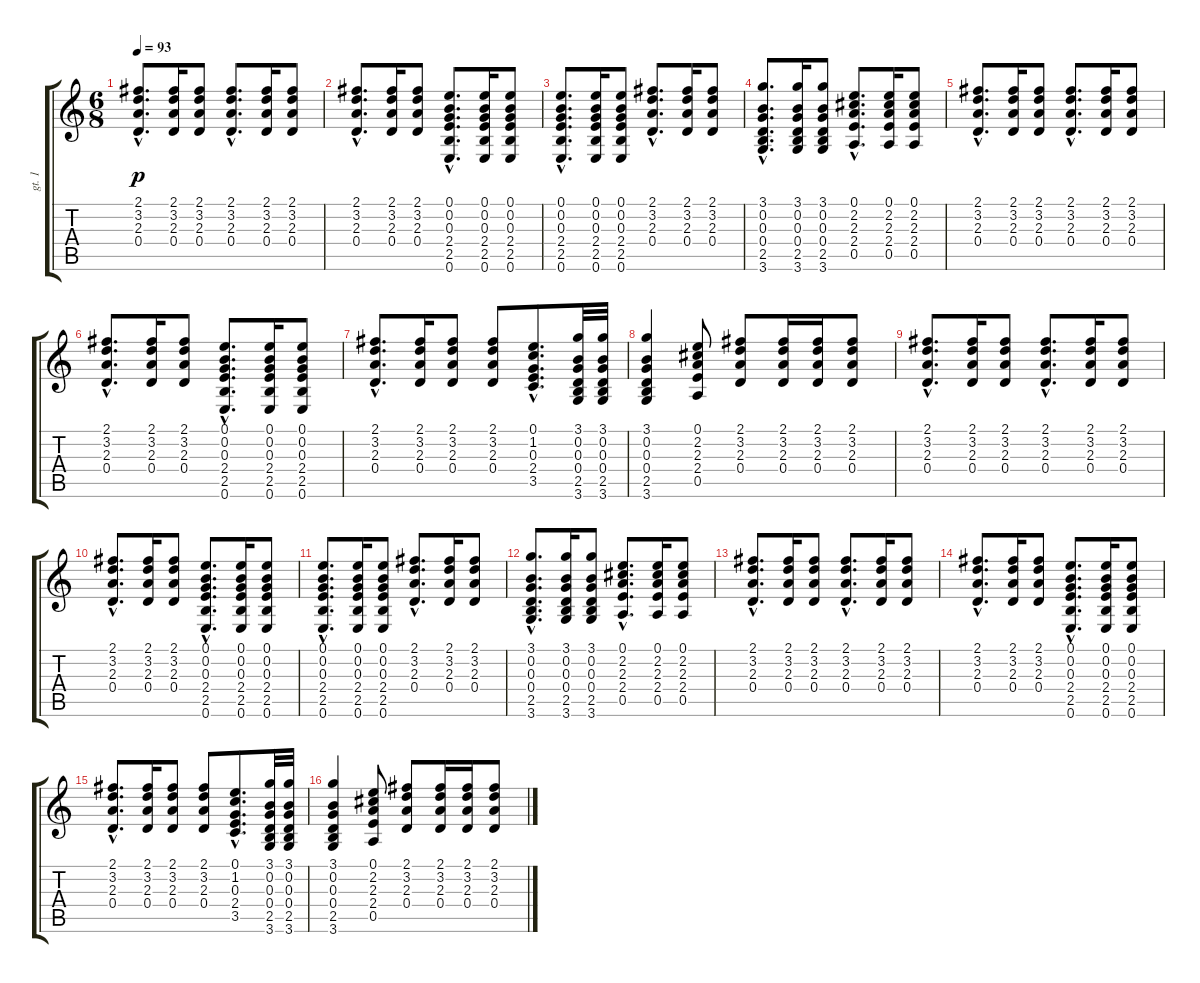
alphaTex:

\track ("gt. 1" "gt. 1") {instrument acousticguitarsteel}
\staff {score tabs}
\tuning (E4 B3 G3 D3 A2 E2) {hide}
\ts (6 8)
\tempo 93
\clef g2
\ks c
(2.1{hac} 3.2{hac} 2.3{hac} 0.4{hac}).8{d dy p} (2.1 3.2 2.3 0.4).16 (2.1 3.2 2.3 0.4).8 (2.1{hac} 3.2{hac} 2.3{hac} 0.4{hac}).8{d} (2.1 3.2 2.3 0.4).16 (2.1 3.2 2.3 0.4).8 |
(2.1{hac} 3.2{hac} 2.3{hac} 0.4{hac}).8{d} (2.1 3.2 2.3 0.4).16 (2.1 3.2 2.3 0.4).8 (0.1{hac} 0.2{hac} 0.3{hac} 2.4{hac} 2.5{hac} 0.6{hac}).8{d} (0.1 0.2 0.3 2.4 2.5 0.6).16 (0.1 0.2 0.3 2.4 2.5 0.6).8 |
(0.1{hac} 0.2{hac} 0.3{hac} 2.4{hac} 2.5{hac} 0.6{hac}).8{d} (0.1 0.2 0.3 2.4 2.5 0.6).16 (0.1 0.2 0.3 2.4 2.5 0.6).8 (2.1{hac} 3.2{hac} 2.3{hac} 0.4{hac}).8{d} (2.1 3.2 2.3 0.4).16 (2.1 3.2 2.3 0.4).8 |
(3.1{hac} 0.2{hac} 0.3{hac} 0.4{hac} 2.5{hac} 3.6{hac}).8{d} (3.1 0.2 0.3 0.4 2.5 3.6).16 (3.1 0.2 0.3 0.4 2.5 3.6).8 (0.1{hac} 2.2{hac} 2.3{hac} 2.4{hac} 0.5{hac}).8{d} (0.1 2.2 2.3 2.4 0.5).16 (0.1 2.2 2.3 2.4 0.5).8 |
(2.1{hac} 3.2{hac} 2.3{hac} 0.4{hac}).8{d} (2.1 3.2 2.3 0.4).16 (2.1 3.2 2.3 0.4).8 (2.1{hac} 3.2{hac} 2.3{hac} 0.4{hac}).8{d} (2.1 3.2 2.3 0.4).16 (2.1 3.2 2.3 0.4).8 |
(2.1{hac} 3.2{hac} 2.3{hac} 0.4{hac}).8{d} (2.1 3.2 2.3 0.4).16 (2.1 3.2 2.3 0.4).8 (0.1{hac} 0.2{hac} 0.3{hac} 2.4{hac} 2.5{hac} 0.6{hac}).8{d} (0.1 0.2 0.3 2.4 2.5 0.6).16 (0.1 0.2 0.3 2.4 2.5 0.6).8 |
(2.1{hac} 3.2{hac} 2.3{hac} 0.4{hac}).8{d} (2.1 3.2 2.3 0.4).16 (2.1 3.2 2.3 0.4).8 (2.1 3.2 2.3 0.4).8 (0.1{hac} 1.2{hac} 0.3{hac} 2.4{hac} 3.5{hac}).8{d} (3.1 0.2 0.3 0.4 2.5 3.6).32 (3.1 0.2 0.3 0.4 2.5 3.6).32 |
(3.1 0.2 0.3 0.4 2.5 3.6).4 (0.1 2.2 2.3 2.4 0.5).8 (2.1 3.2 2.3 0.4).8 (2.1 3.2 2.3 0.4).16 (2.1 3.2 2.3 0.4).16 (2.1 3.2 2.3 0.4).8 |
(2.1{hac} 3.2{hac} 2.3{hac} 0.4{hac}).8{d} (2.1 3.2 2.3 0.4).16 (2.1 3.2 2.3 0.4).8 (2.1{hac} 3.2{hac} 2.3{hac} 0.4{hac}).8{d} (2.1 3.2 2.3 0.4).16 (2.1 3.2 2.3 0.4).8 |
(2.1{hac} 3.2{hac} 2.3{hac} 0.4{hac}).8{d} (2.1 3.2 2.3 0.4).16 (2.1 3.2 2.3 0.4).8 (0.1{hac} 0.2{hac} 0.3{hac} 2.4{hac} 2.5{hac} 0.6{hac}).8{d} (0.1 0.2 0.3 2.4 2.5 0.6).16 (0.1 0.2 0.3 2.4 2.5 0.6).8 |
(0.1{hac} 0.2{hac} 0.3{hac} 2.4{hac} 2.5{hac} 0.6{hac}).8{d} (0.1 0.2 0.3 2.4 2.5 0.6).16 (0.1 0.2 0.3 2.4 2.5 0.6).8 (2.1{hac} 3.2{hac} 2.3{hac} 0.4{hac}).8{d} (2.1 3.2 2.3 0.4).16 (2.1 3.2 2.3 0.4).8 |
(3.1{hac} 0.2{hac} 0.3{hac} 0.4{hac} 2.5{hac} 3.6{hac}).8{d} (3.1 0.2 0.3 0.4 2.5 3.6).16 (3.1 0.2 0.3 0.4 2.5 3.6).8 (0.1{hac} 2.2{hac} 2.3{hac} 2.4{hac} 0.5{hac}).8{d} (0.1 2.2 2.3 2.4 0.5).16 (0.1 2.2 2.3 2.4 0.5).8 |
(2.1{hac} 3.2{hac} 2.3{hac} 0.4{hac}).8{d} (2.1 3.2 2.3 0.4).16 (2.1 3.2 2.3 0.4).8 (2.1{hac} 3.2{hac} 2.3{hac} 0.4{hac}).8{d} (2.1 3.2 2.3 0.4).16 (2.1 3.2 2.3 0.4).8 |
(2.1{hac} 3.2{hac} 2.3{hac} 0.4{hac}).8{d} (2.1 3.2 2.3 0.4).16 (2.1 3.2 2.3 0.4).8 (0.1{hac} 0.2{hac} 0.3{hac} 2.4{hac} 2.5{hac} 0.6{hac}).8{d} (0.1 0.2 0.3 2.4 2.5 0.6).16 (0.1 0.2 0.3 2.4 2.5 0.6).8 |
(2.1{hac} 3.2{hac} 2.3{hac} 0.4{hac}).8{d} (2.1 3.2 2.3 0.4).16 (2.1 3.2 2.3 0.4).8 (2.1 3.2 2.3 0.4).8 (0.1{hac} 1.2{hac} 0.3{hac} 2.4{hac} 3.5{hac}).8{d} (3.1 0.2 0.3 0.4 2.5 3.6).32 (3.1 0.2 0.3 0.4 2.5 3.6).32 |
(3.1 0.2 0.3 0.4 2.5 3.6).4 (0.1 2.2 2.3 2.4 0.5).8 (2.1 3.2 2.3 0.4).8 (2.1 3.2 2.3 0.4).16 (2.1 3.2 2.3 0.4).16 (2.1 3.2 2.3 0.4).8
